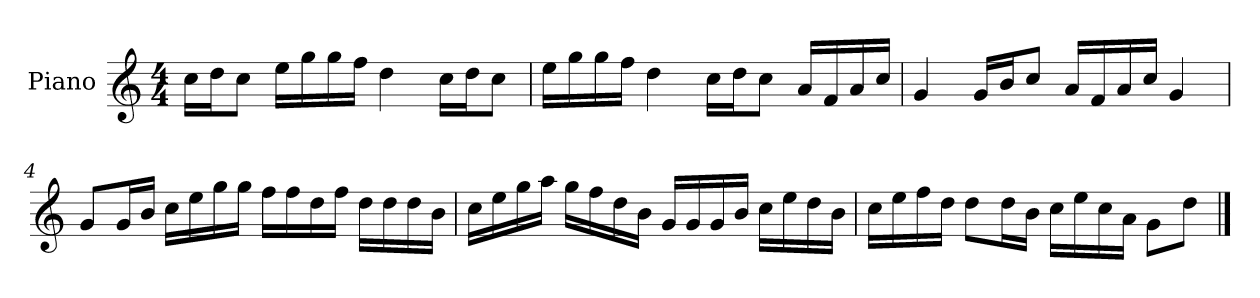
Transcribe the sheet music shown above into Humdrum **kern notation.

**kern
*part1
*staff1
*I"Piano
*I'P-no
*clefG2
*k[]
*M4/4
*MM90
=1
16cc\LL
16dd\J
8cc\J
16ee\LL
16gg\
16gg\
16ff\JJ
4dd\
16cc\LL
16dd\J
8cc\J
=2
16ee\LL
16gg\
16gg\
16ff\JJ
4dd\
16cc\LL
16dd\J
8cc\J
16a/LL
16f/
16a/
16cc/JJ
=3
4g/
16g/LL
16b/J
8cc/J
16a/LL
16f/
16a/
16cc/JJ
4g/
!!LO:LB:g=z
=4
8g/L
16g/L
16b/JJ
16cc\LL
16ee\
16gg\
16gg\JJ
16ff\LL
16ff\
16dd\
16ff\JJ
16dd\LL
16dd\
16dd\
16b\JJ
=5
16cc\LL
16ee\
16gg\
16aa\JJ
16gg\LL
16ff\
16dd\
16b\JJ
16g/LL
16g/
16g/
16b/JJ
16cc\LL
16ee\
16dd\
16b\JJ
=6
16cc\LL
16ee\
16ff\
16dd\JJ
8dd\L
16dd\L
16b\JJ
16cc\LL
16ee\
16cc\
16a\JJ
8g\L
8dd\J
==
*-
